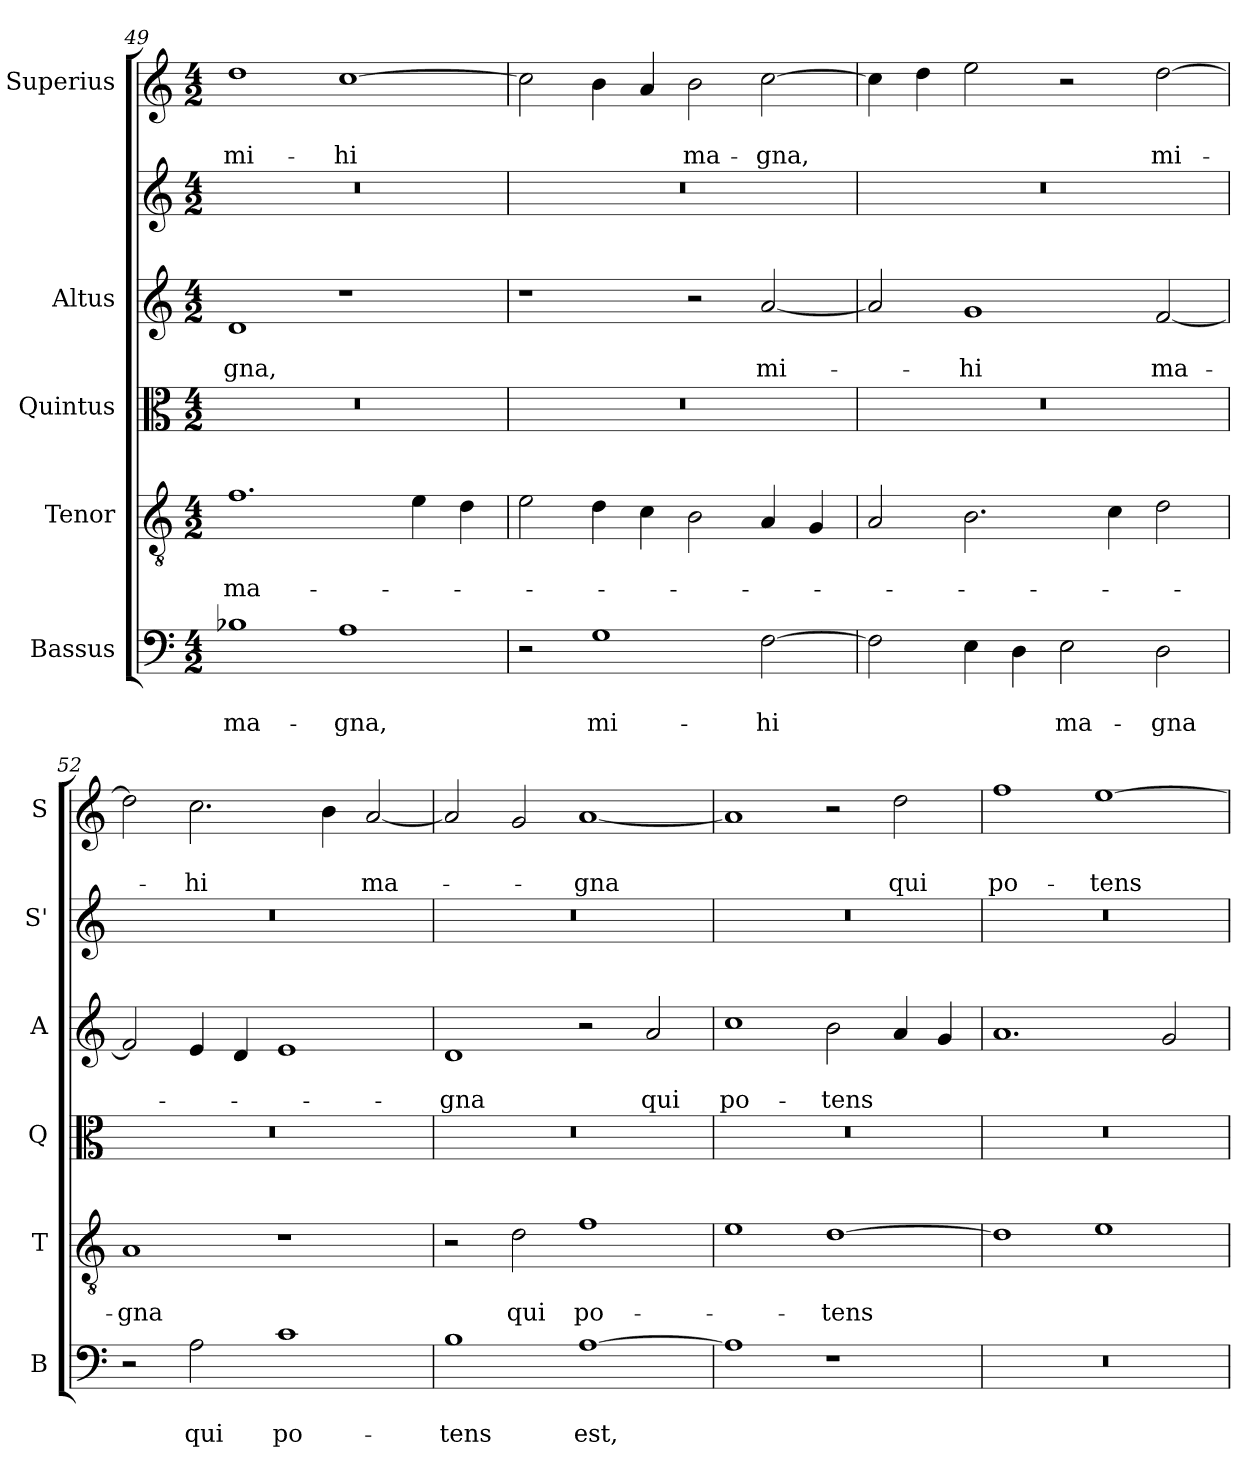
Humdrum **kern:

**kern	**text	**text	**kern	**text	**text	**kern	**kern	**text	**text	**kern	**kern	**text	**text
*part6	*part6	*part6	*part5	*part5	*part5	*part4	*part3	*part3	*part3	*part2	*part1	*part1	*part1
*staff6	*staff6	*staff6	*staff5	*staff5	*staff5	*staff4	*staff3	*staff3	*staff3	*staff2	*staff1	*staff1	*staff1
*I"Bassus	*	*	*I"Tenor	*	*	*I"Quintus	*I"Altus	*	*	*	*I"Superius	*	*
*I'B	*	*	*I'T	*	*	*I'Q	*I'A	*	*	*I'S'	*I'S	*	*
*clefF4	*	*	*clefGv2	*	*	*clefC3	*clefG2	*	*	*clefG2	*clefG2	*	*
*k[]	*	*	*k[]	*	*	*k[]	*k[]	*	*	*k[]	*k[]	*	*
*C:	*	*	*C:	*	*	*C:	*C:	*	*	*C:	*C:	*	*
*M4/2	*	*	*M4/2	*	*	*M4/2	*M4/2	*	*	*M4/2	*M4/2	*	*
=49	=49	=49	=49	=49	=49	=49	=49	=49	=49	=49	=49	=49	=49
!	!	!LO:LY:b	!	!	!LO:LY:b	!	!	!	!LO:LY:b	!	!	!	!LO:LY:b
1B-X	.	ma-	1.f	.	ma-	0r	1d	.	-gna,	0r	1dd	.	mi-
!	!	!LO:LY:b	!	!	!	!	!	!	!	!	!	!	!LO:LY:b
1A	.	-gna,	.	.	.	.	1r	.	.	.	[1cc	.	-hi
.	.	.	4e\	.	.	.	.	.	.	.	.	.	.
.	.	.	4d\	.	.	.	.	.	.	.	.	.	.
=50	=50	=50	=50	=50	=50	=50	=50	=50	=50	=50	=50	=50	=50
2r	.	.	2e\	.	.	0r	1r	.	.	0r	2cc\]	.	.
!	!	!LO:LY:b	!	!	!	!	!	!	!	!	!	!	!
1G	.	mi-	4d\	.	.	.	.	.	.	.	4b\	.	.
.	.	.	4c\	.	.	.	.	.	.	.	4a/	.	.
!	!	!	!	!	!	!	!	!	!	!	!	!	!LO:LY:b
.	.	.	2B\	.	.	.	2r	.	.	.	2b\	.	ma-
!	!	!LO:LY:b	!	!	!	!	!	!	!LO:LY:b	!	!	!	!LO:LY:b
[2F\	.	-hi	4A/	.	.	.	[2a/	.	mi-	.	[2cc\	.	-gna,
.	.	.	4G/	.	.	.	.	.	.	.	.	.	.
=51	=51	=51	=51	=51	=51	=51	=51	=51	=51	=51	=51	=51	=51
2F\]	.	.	2A/	.	.	0r	2a/]	.	.	0r	4cc\]	.	.
.	.	.	.	.	.	.	.	.	.	.	4dd\	.	.
!	!	!	!	!	!	!	!	!	!LO:LY:b	!	!	!	!
4E\	.	.	2.B\	.	.	.	1g	.	-hi	.	2ee\	.	.
4D\	.	.	.	.	.	.	.	.	.	.	.	.	.
!	!	!LO:LY:b	!	!	!	!	!	!	!	!	!	!	!
2E\	.	ma-	.	.	.	.	.	.	.	.	2r	.	.
.	.	.	4c\	.	.	.	.	.	.	.	.	.	.
!	!	!LO:LY:b	!	!	!	!	!	!	!LO:LY:b	!	!	!	!LO:LY:b
2D\	.	-gna	2d\	.	.	.	[2f/	.	ma-	.	[2dd\	.	mi-
=52	=52	=52	=52	=52	=52	=52	=52	=52	=52	=52	=52	=52	=52
!	!	!	!	!	!LO:LY:b	!	!	!	!	!	!	!	!
2r	.	.	1A	.	-gna	0r	2f/]	.	.	0r	2dd\]	.	.
!	!	!LO:LY:b	!	!	!	!	!	!	!	!	!	!	!LO:LY:b
2A\	.	qui	.	.	.	.	4e/	.	.	.	2.cc\	.	-hi
.	.	.	.	.	.	.	4d/	.	.	.	.	.	.
!	!	!LO:LY:b	!	!	!	!	!	!	!	!	!	!	!
1c	.	po-	1r	.	.	.	1e	.	.	.	.	.	.
.	.	.	.	.	.	.	.	.	.	.	4b\	.	.
!	!	!	!	!	!	!	!	!	!	!	!	!	!LO:LY:b
.	.	.	.	.	.	.	.	.	.	.	[2a/	.	ma-
!!LO:LB:g=z
=53	=53	=53	=53	=53	=53	=53	=53	=53	=53	=53	=53	=53	=53
!	!	!LO:LY:b	!	!	!	!	!	!	!LO:LY:b	!	!	!	!
1B	.	-tens	2r	.	.	0r	1d	.	-gna	0r	2a/]	.	.
!	!	!	!	!	!LO:LY:b	!	!	!	!	!	!	!	!
.	.	.	2d\	.	qui	.	.	.	.	.	2g/	.	.
!	!	!LO:LY:b	!	!	!LO:LY:b	!	!	!	!	!	!	!	!LO:LY:b
[1A	.	est,	1f	.	po-	.	2r	.	.	.	[1a	.	-gna
!	!	!	!	!	!	!	!	!	!LO:LY:b	!	!	!	!
.	.	.	.	.	.	.	2a/	.	qui	.	.	.	.
=54	=54	=54	=54	=54	=54	=54	=54	=54	=54	=54	=54	=54	=54
!	!	!	!	!	!	!	!	!	!LO:LY:b	!	!	!	!
1A]	.	.	1e	.	.	0r	1cc	.	po-	0r	1a]	.	.
!	!	!	!	!	!LO:LY:b	!	!	!	!LO:LY:b	!	!	!	!
1r	.	.	[1d	.	-tens	.	2b\	.	-tens	.	2r	.	.
!	!	!	!	!	!	!	!	!	!	!	!	!	!LO:LY:b
.	.	.	.	.	.	.	4a/	.	.	.	2dd\	.	qui
.	.	.	.	.	.	.	4g/	.	.	.	.	.	.
=55	=55	=55	=55	=55	=55	=55	=55	=55	=55	=55	=55	=55	=55
!	!	!	!	!	!	!	!	!	!	!	!	!	!LO:LY:b
0r	.	.	1d]	.	.	0r	1.a	.	.	0r	1ff	.	po-
!	!	!	!	!	!	!	!	!	!	!	!	!	!LO:LY:b
.	.	.	1e	.	.	.	.	.	.	.	[1ee	.	-tens
.	.	.	.	.	.	.	2g/	.	.	.	.	.	.
=	=	=	=	=	=	=	=	=	=	=	=	=	=
*-	*-	*-	*-	*-	*-	*-	*-	*-	*-	*-	*-	*-	*-
